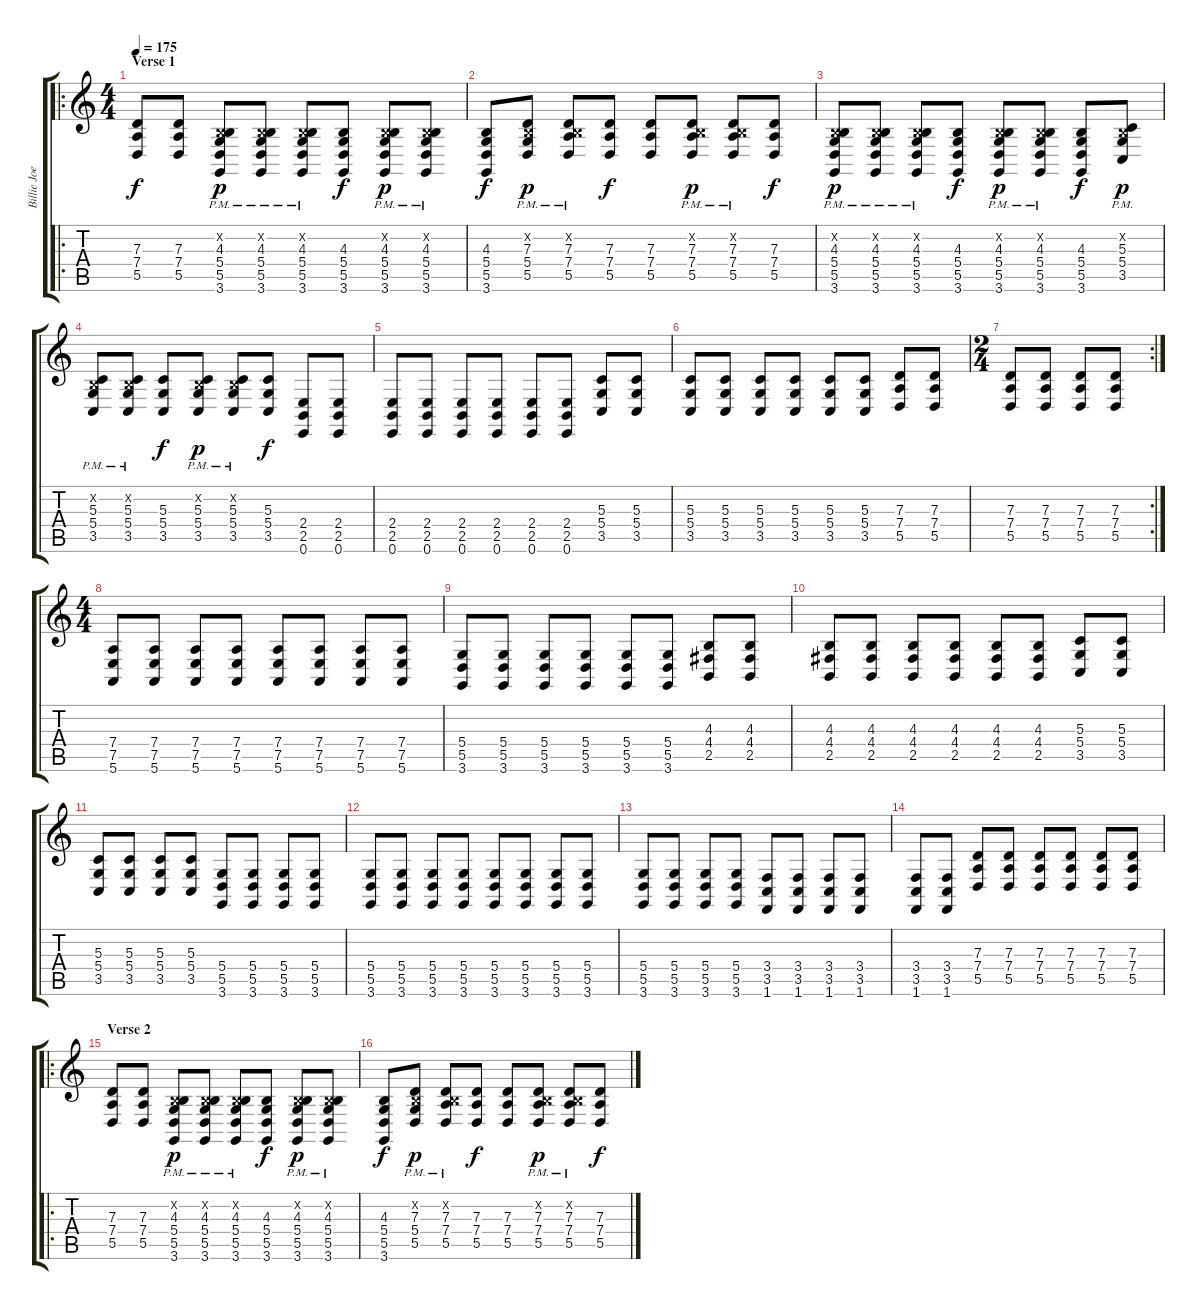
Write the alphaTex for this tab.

\track ("Billie Joe 2" "Billie Joe") {instrument altosax}
\staff {score tabs}
\tuning (E4 B3 G3 D3 A2 E2) {hide}
\ro
\ts (4 4)
\section ("" "Verse 1")
\tempo 175
\clef g2
\ks c
(7.3 7.4 5.5).8{dy f} (7.3 7.4 5.5).8 (0.2{x} 4.3 5.4 5.5 3.6{pm}).8{dy p} (0.2{x} 4.3 5.4 5.5 3.6{pm}).8 (0.2{x} 4.3 5.4 5.5 3.6{pm}).8 (4.3 5.4 5.5 3.6).8{dy f} (0.2{x} 4.3 5.4 5.5 3.6{pm}).8{dy p} (0.2{x} 4.3 5.4 5.5 3.6{pm}).8 |
(4.3 5.4 5.5 3.6).8{dy f} (0.2{x} 7.3 5.4 5.5{pm}).8{dy p} (0.2{x} 7.3 7.4 5.5{pm}).8 (7.3 7.4 5.5).8{dy f} (7.3 7.4 5.5).8 (0.2{x} 7.3 7.4 5.5{pm}).8{dy p} (0.2{x} 7.3 7.4 5.5{pm}).8 (7.3 7.4 5.5).8{dy f} |
(0.2{x} 4.3{pm} 5.4 5.5 3.6).8{dy p} (0.2{x} 4.3{pm} 5.4 5.5 3.6).8 (0.2{x} 4.3{pm} 5.4 5.5 3.6).8 (4.3 5.4 5.5 3.6).8{dy f} (0.2{x} 4.3{pm} 5.4 5.5 3.6).8{dy p} (0.2{x} 4.3{pm} 5.4 5.5 3.6).8 (4.3 5.4 5.5 3.6).8{dy f} (0.2{x} 5.3{pm} 5.4 3.5).8{dy p} |
(0.2{x} 5.3{pm} 5.4 3.5).8 (0.2{x} 5.3{pm} 5.4 3.5).8 (5.3 5.4 3.5).8{dy f} (0.2{x} 5.3{pm} 5.4 3.5).8{dy p} (0.2{x} 5.3{pm} 5.4 3.5).8 (5.3 5.4 3.5).8{dy f} (2.4 2.5 0.6).8 (2.4 2.5 0.6).8 |
(2.4 2.5 0.6).8 (2.4 2.5 0.6).8 (2.4 2.5 0.6).8 (2.4 2.5 0.6).8 (2.4 2.5 0.6).8 (2.4 2.5 0.6).8 (5.3 5.4 3.5).8 (5.3 5.4 3.5).8 |
(5.3 5.4 3.5).8 (5.3 5.4 3.5).8 (5.3 5.4 3.5).8 (5.3 5.4 3.5).8 (5.3 5.4 3.5).8 (5.3 5.4 3.5).8 (7.3 7.4 5.5).8 (7.3 7.4 5.5).8 |
\rc 2
\ts (2 4)
(7.3 7.4 5.5).8 (7.3 7.4 5.5).8 (7.3 7.4 5.5).8 (7.3 7.4 5.5).8 |
\ts (4 4)
(7.4 7.5 5.6).8{instrument electricguitarclean} (7.4 7.5 5.6).8 (7.4 7.5 5.6).8 (7.4 7.5 5.6).8 (7.4 7.5 5.6).8 (7.4 7.5 5.6).8 (7.4 7.5 5.6).8 (7.4 7.5 5.6).8 |
(5.4 5.5 3.6).8 (5.4 5.5 3.6).8 (5.4 5.5 3.6).8 (5.4 5.5 3.6).8 (5.4 5.5 3.6).8 (5.4 5.5 3.6).8 (4.3 4.4 2.5).8 (4.3 4.4 2.5).8 |
(4.3 4.4 2.5).8 (4.3 4.4 2.5).8 (4.3 4.4 2.5).8 (4.3 4.4 2.5).8 (4.3 4.4 2.5).8 (4.3 4.4 2.5).8 (5.3 5.4 3.5).8 (5.3 5.4 3.5).8 |
(5.3 5.4 3.5).8 (5.3 5.4 3.5).8 (5.3 5.4 3.5).8 (5.3 5.4 3.5).8 (5.4 5.5 3.6).8 (5.4 5.5 3.6).8 (5.4 5.5 3.6).8 (5.4 5.5 3.6).8 |
(5.4 5.5 3.6).8 (5.4 5.5 3.6).8 (5.4 5.5 3.6).8 (5.4 5.5 3.6).8 (5.4 5.5 3.6).8 (5.4 5.5 3.6).8 (5.4 5.5 3.6).8 (5.4 5.5 3.6).8 |
(5.4 5.5 3.6).8 (5.4 5.5 3.6).8 (5.4 5.5 3.6).8 (5.4 5.5 3.6).8 (3.4 3.5 1.6).8 (3.4 3.5 1.6).8 (3.4 3.5 1.6).8 (3.4 3.5 1.6).8 |
(3.4 3.5 1.6).8 (3.4 3.5 1.6).8 (7.3 7.4 5.5).8 (7.3 7.4 5.5).8 (7.3 7.4 5.5).8 (7.3 7.4 5.5).8 (7.3 7.4 5.5).8 (7.3 7.4 5.5).8 |
\ro
\section ("" "Verse 2")
(7.3 7.4 5.5).8 (7.3 7.4 5.5).8 (0.2{x} 4.3 5.4 5.5 3.6{pm}).8{dy p} (0.2{x} 4.3 5.4 5.5 3.6{pm}).8 (0.2{x} 4.3 5.4 5.5 3.6{pm}).8 (4.3 5.4 5.5 3.6).8{dy f} (0.2{x} 4.3 5.4 5.5 3.6{pm}).8{dy p} (0.2{x} 4.3 5.4 5.5 3.6{pm}).8 |
(4.3 5.4 5.5 3.6).8{dy f} (0.2{x} 7.3 5.4 5.5{pm}).8{dy p} (0.2{x} 7.3 7.4 5.5{pm}).8 (7.3 7.4 5.5).8{dy f} (7.3 7.4 5.5).8 (0.2{x} 7.3 7.4 5.5{pm}).8{dy p} (0.2{x} 7.3 7.4 5.5{pm}).8 (7.3 7.4 5.5).8{dy f}
